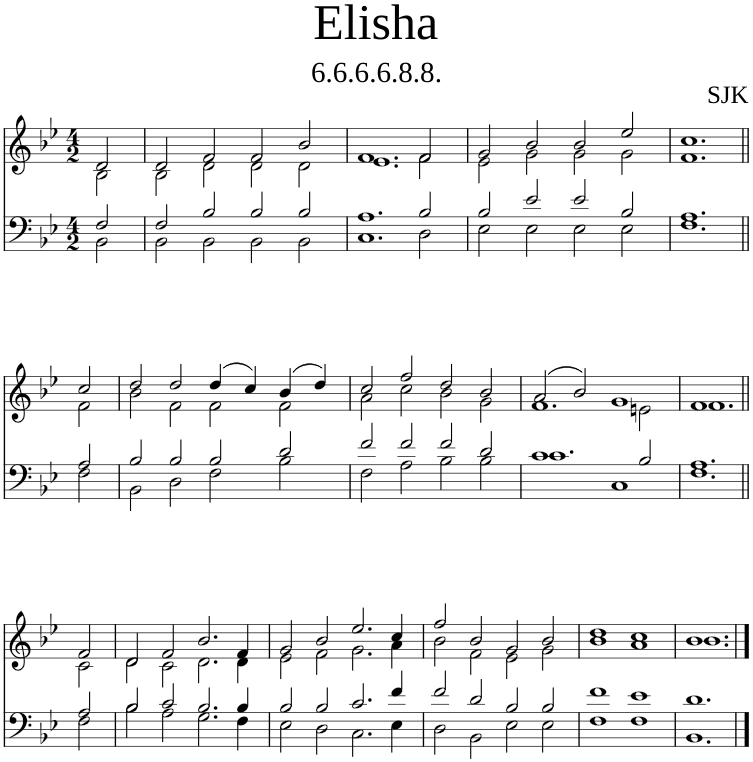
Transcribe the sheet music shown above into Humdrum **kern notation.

**kern	**kern
*part1	*part1
*staff2	*staff1
*I"Piano	*
*I'Pno	*
*clefF4	*clefG2
*k[b-e-]	*k[b-e-]
*M4/2	*M4/2
=1	=1
*^	*^
2F/	2BB-\	2d/	2B-\
=2	=2	=2	=2
2F/	2BB-\	2d/	2B-\
2B-/	2BB-\	2f/	2d\
2B-/	2BB-\	2f/	2d\
2B-/	2BB-\	2b-/	2d\
=3	=3	=3	=3
1.A	1.C	1.f	1.e-
2B-/	2D\	2f/	2f\
=4	=4	=4	=4
2B-/	2E-\	2g/	2e-\
2e-/	2E-\	2b-/	2g\
2e-/	2E-\	2b-/	2g\
2B-/	2E-\	2ee-/	2g\
=5	=5	=5	=5
1.A	1.F	1.cc	1.f
!!LO:LB:g=z	!!
=6||	=6||	=6||	=6||
2A/	2F\	2cc/	2f\
=7	=7	=7	=7
2B-/	2BB-\	2dd/	2b-\
2B-/	2D\	2dd/	2f\
2B-/	2F\	(4dd/	2f\
.	.	4cc/)	.
2d/	2B-\	(4b-/	2f\
.	.	4dd/)	.
=8	=8	=8	=8
2f/	2F\	2cc/	2a\
2f/	2A\	2ff/	2cc\
2f/	2B-\	2dd/	2b-\
2d/	2B-\	2b-/	2g\
=9	=9	=9	=9
1.c	1c	(2a/	1.f
.	.	2b-/)	.
.	1C	1g	.
2B-/	.	.	2en\
=10	=10	=10	=10
1.A	1.F	1.f	1.f
!!LO:LB:g=z	!!
=11||	=11||	=11||	=11||
2A/	2F\	2f/	2c\
=12	=12	=12	=12
2B-/	2B-\	2d/	2d\
2c/	2A\	2f/	2c\
2.B-/	2.G\	2.b-/	2.d\
4B-/	4F\	4f/	4d\
=13	=13	=13	=13
2B-/	2E-\	2g/	2e-\
2B-/	2D\	2b-/	2f\
2.c/	2.C\	2.ee-/	2.g\
4f/	4E-\	4cc/	4a\
=14	=14	=14	=14
2f/	2D\	2ff/	2b-\
2d/	2BB-\	2b-/	2f\
2B-/	2E-\	2g/	2e-\
2B-/	2E-\	2b-/	2g\
=15	=15	=15	=15
1f	1F	1dd	1b-
1e-	1F	1cc	1a
=16	=16	=16	=16
1.d	1.BB-	1.b-	1.b-
*v	*v	*	*
*	*v	*v
==	==
*-	*-
